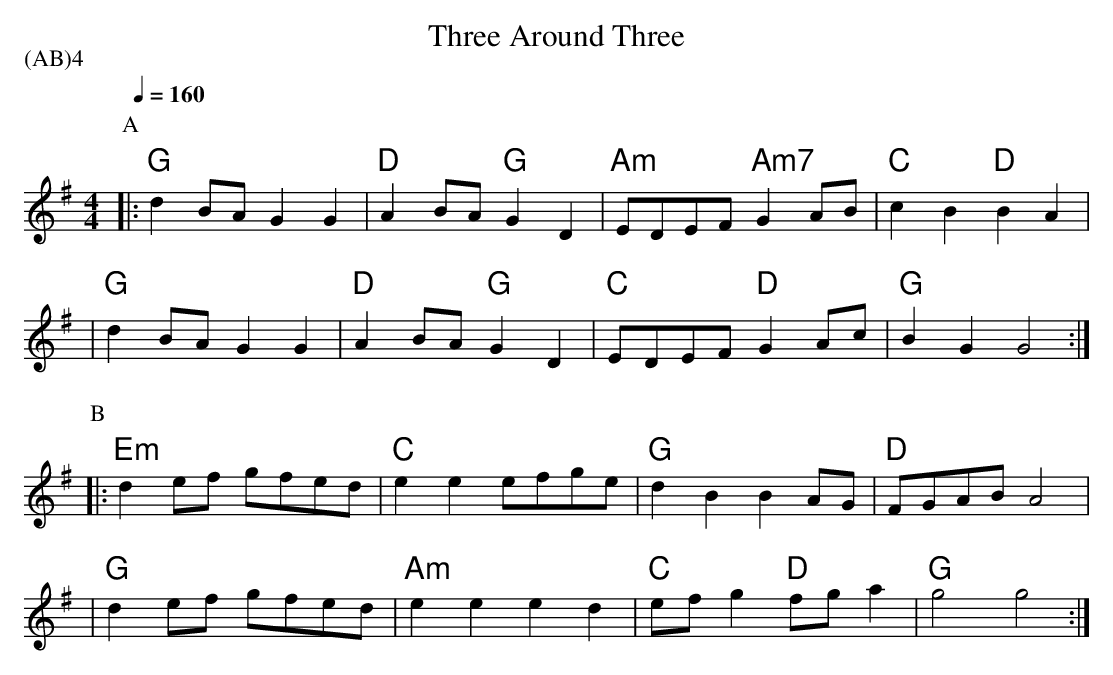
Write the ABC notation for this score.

X:1
P:(AB)4
T:Three Around Three
M:4/4
L:1/8
Q:1/4=160
K:G
P:A
|:"G" d2BA G2G2 | "D" A2BA "G" G2D2 | "Am" EDEF "Am7"G2AB | "C"c2B2 "D" B2A2|
| "G"d2BA G2G2  | "D" A2BA "G" G2D2 | "C" EDEF  "D"  G2Ac | "G" B2G2G4 :|
P:B
|:"Em" d2ef gfed| "C" e2e2efge  | "G" d2B2B2AG | "D" FGAB A4|
| "G" d2ef gfed | "Am" e2e2e2d2 | "C" efg2 "D"fga2 | "G" g4g4:|
